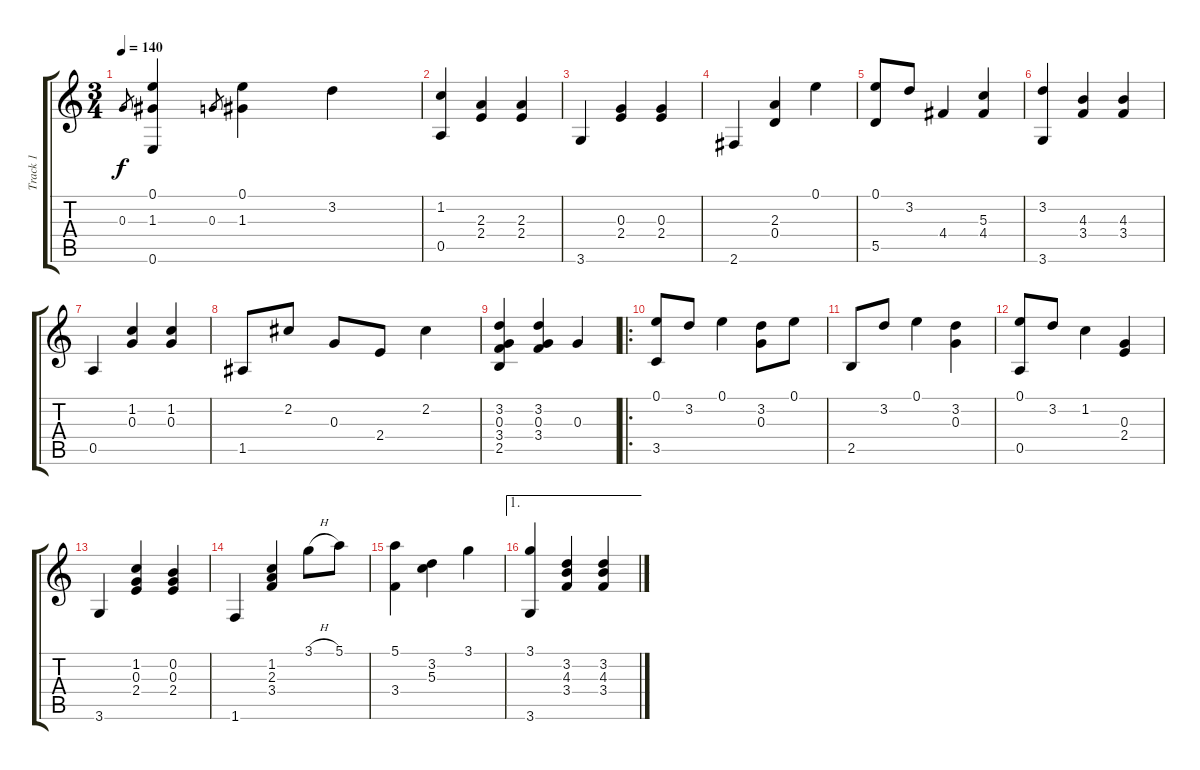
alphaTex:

\track ("Track 1" "Track 1") {instrument acousticguitarnylon}
\staff {score tabs}
\tuning (E4 B3 G3 D3 A2 E2) {hide}
\ts (3 4)
\tempo 140
\clef g2
\ks c
0.3.8{gr dy f} (0.1 1.3 0.6).4 0.3.8{gr} (0.1 1.3).4 3.2.4 |
(1.2 0.5).4 (2.3 2.4).4 (2.3 2.4).4 |
3.6.4 (0.3 2.4).4 (0.3 2.4).4 |
2.6.4 (2.3 0.4).4 0.1.4 |
(0.1 5.5).8 3.2.8 4.4.4 (5.3 4.4).4 |
(3.2 3.6).4 (4.3 3.4).4 (4.3 3.4).4 |
0.5.4 (1.2 0.3).4 (1.2 0.3).4 |
1.5.8 2.2.8 0.3.8 2.4.8 2.2.4 |
(3.2 0.3 3.4 2.5).4 (3.2 0.3 3.4).4 0.3.4 |
\ro
(0.1 3.5).8 3.2.8 0.1.4 (3.2 0.3).8 0.1.8 |
2.5.8 3.2.8 0.1.4 (3.2 0.3).4 |
(0.1 0.5).8 3.2.8 1.2.4 (0.3 2.4).4 |
3.6.4 (1.2 0.3 2.4).4 (0.2 0.3 2.4).4 |
1.6.4 (1.2 2.3 3.4).4 3.1{h}.8 5.1.8 |
(5.1 3.4).4 (3.2 5.3).4 3.1.4 |
\ae 1
(3.1 3.6).4 (3.2 4.3 3.4).4 (3.2 4.3 3.4).4
